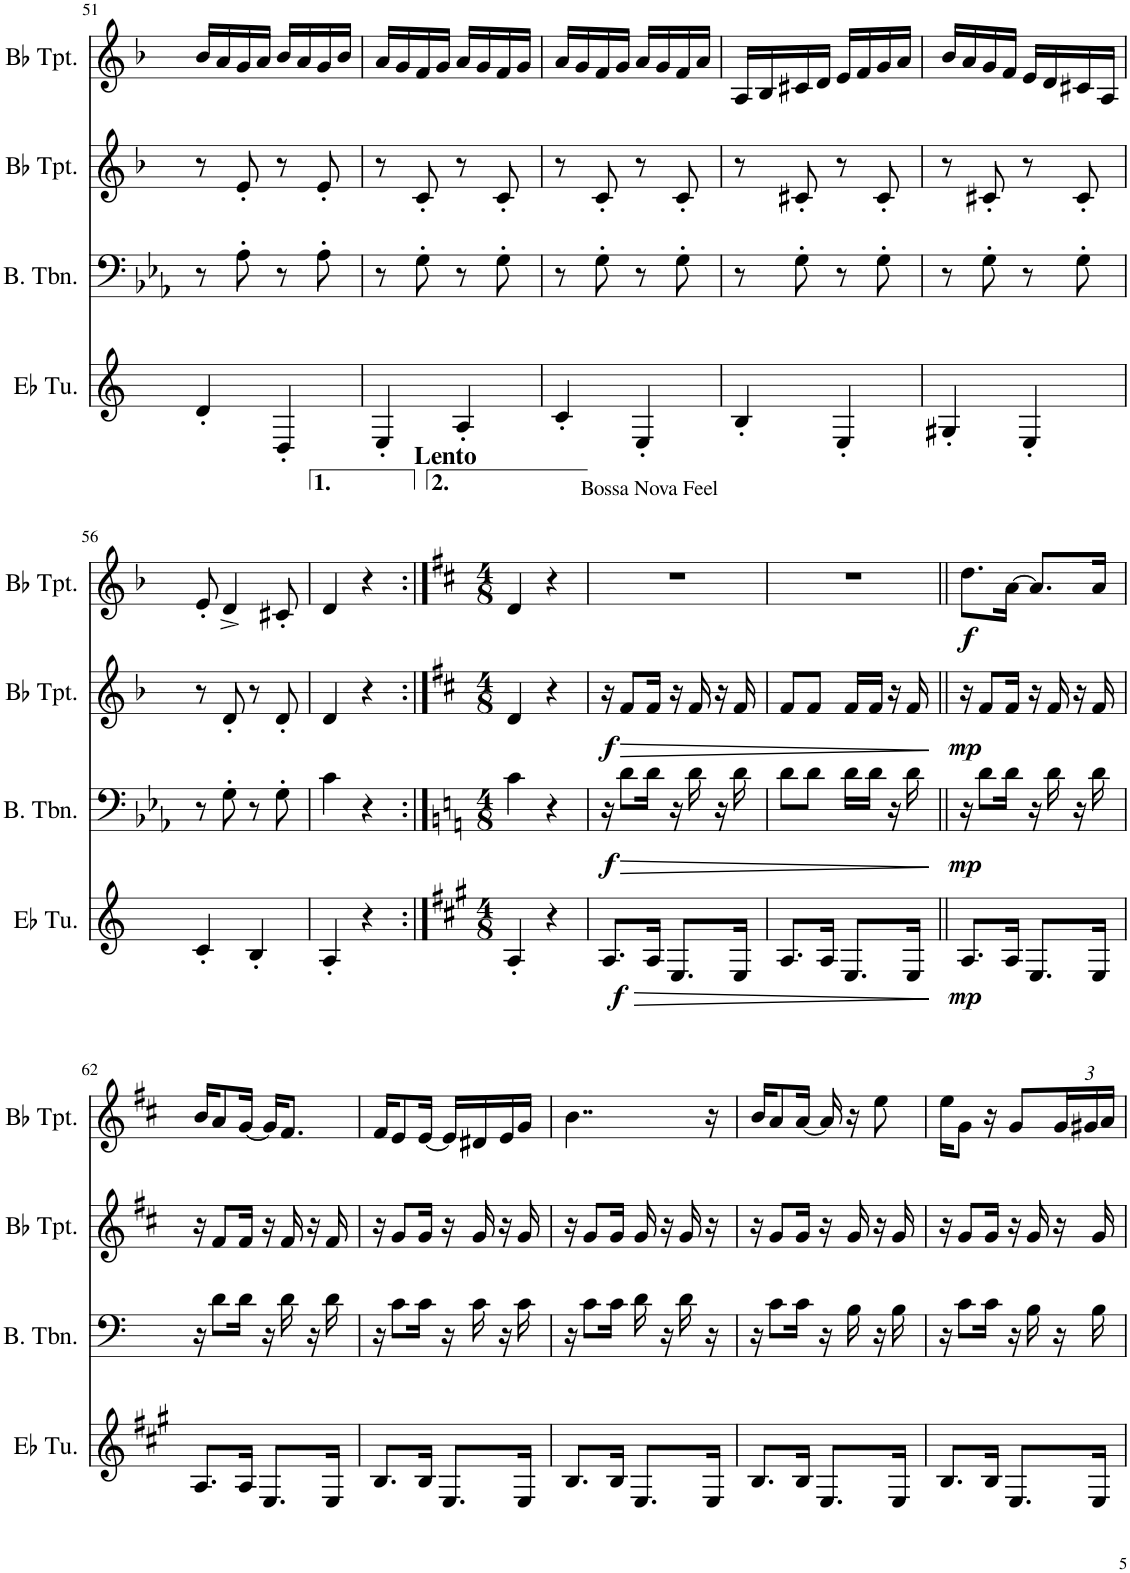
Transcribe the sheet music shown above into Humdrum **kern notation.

**kern	**dynam	**kern	**dynam	**kern	**dynam	**kern	**dynam
*part4	*part4	*part3	*part3	*part2	*part2	*part1	*part1
*staff4	*staff4	*staff3	*staff3	*staff2	*staff2	*staff1	*staff1
*I"Eb Tuba	*	*I"Bass Trombone	*	*I"Bb Trumpet	*	*I"Bb Trumpet	*
*I'Eb Tu.	*	*I'B. Tbn.	*	*I'Bb Tpt.	*	*I'Bb Tpt.	*
!!LO:PB:g=z
*clefG2	*	*clefF4	*	*clefG2	*	*clefG2	*
*Trd12c21	*	*	*	*Trd1c2	*	*Trd1c2	*
*k[]	*	*k[b-e-a-]	*	*k[b-]	*	*k[b-]	*
*M2/4	*	*M2/4	*	*M2/4	*	*M2/4	*
=51	=51	=51	=51	=51	=51	=51	=51
4d'/	.	8r	.	8r	.	16b-/LL	.
.	.	.	.	.	.	16a/	.
.	.	8A-'\	.	8e'/	.	16g/	.
.	.	.	.	.	.	16a/JJ	.
4D'/	.	8r	.	8r	.	16b-/LL	.
.	.	.	.	.	.	16a/	.
.	.	8A-'\	.	8e'/	.	16g/	.
.	.	.	.	.	.	16b-/JJ	.
=52	=52	=52	=52	=52	=52	=52	=52
4E'/	.	8r	.	8r	.	16a/LL	.
.	.	.	.	.	.	16g/	.
.	.	8G'\	.	8c'/	.	16f/	.
.	.	.	.	.	.	16g/JJ	.
4A'/	.	8r	.	8r	.	16a/LL	.
.	.	.	.	.	.	16g/	.
.	.	8G'\	.	8c'/	.	16f/	.
.	.	.	.	.	.	16g/JJ	.
=53	=53	=53	=53	=53	=53	=53	=53
4c'/	.	8r	.	8r	.	16a/LL	.
.	.	.	.	.	.	16g/	.
.	.	8G'\	.	8c'/	.	16f/	.
.	.	.	.	.	.	16g/JJ	.
4E'/	.	8r	.	8r	.	16a/LL	.
.	.	.	.	.	.	16g/	.
.	.	8G'\	.	8c'/	.	16f/	.
.	.	.	.	.	.	16a/JJ	.
=54	=54	=54	=54	=54	=54	=54	=54
4B'/	.	8r	.	8r	.	16A/LL	.
.	.	.	.	.	.	16B-/	.
.	.	8G'\	.	8c#X'/	.	16c#X/	.
.	.	.	.	.	.	16d/JJ	.
4E'/	.	8r	.	8r	.	16e/LL	.
.	.	.	.	.	.	16f/	.
.	.	8G'\	.	8c#'/	.	16g/	.
.	.	.	.	.	.	16a/JJ	.
=55	=55	=55	=55	=55	=55	=55	=55
4G#X'/	.	8r	.	8r	.	16b-/LL	.
.	.	.	.	.	.	16a/	.
.	.	8G'\	.	8c#X'/	.	16g/	.
.	.	.	.	.	.	16f/JJ	.
4E'/	.	8r	.	8r	.	16e/LL	.
.	.	.	.	.	.	16d/	.
.	.	8G'\	.	8c#'/	.	16c#X/	.
.	.	.	.	.	.	16A/JJ	.
!!LO:LB:g=z
=56	=56	=56	=56	=56	=56	=56	=56
4c'/	.	8r	.	8r	.	8e'/	.
.	.	8G'\	.	8d'/	.	4d^/	.
4B'/	.	8r	.	8r	.	.	.
.	.	8G'\	.	8d'/	.	8c#X'/	.
=57	=57	=57	=57	=57	=57	=57	=57
4A'/	.	4c\	.	4d/	.	4d/	.
4r	.	4r	.	4r	.	4r	.
=58:|!	=58:|!	=58:|!	=58:|!	=58:|!	=58:|!	=58:|!	=58:|!
*k[f#c#g#]	*	*k[]	*	*k[f#c#]	*	*k[f#c#]	*
*M4/8	*	*M4/8	*	*M4/8	*	*M4/8	*
!	!	!	!	!	!	!LO:TX:a:B:t=Lento	!
4A'/	.	4c\	.	4d/	.	4d/	.
4r	.	4r	.	4r	.	4r	.
=59	=59	=59	=59	=59	=59	=59	=59
!	!	!	!	!	!	!LO:TX:a:t=Bossa Nova Feel	!
!	!LO:HP:b	!	!	!	!	!	!
!	!LO:DY:n=1:b	!	!LO:DY:b	!	!LO:DY:b	!	!
8.A/L	> f	16r	f	16r	f	2r	.
!	!	!	!LO:HP:b	!	!LO:HP:b	!	!
.	.	8d\L	>	8f#/L	>	.	.
16A/Jk	.	16d\Jk	.	16f#/Jk	.	.	.
8.E/L	.	16r	.	16r	.	.	.
.	.	16d\	.	16f#/	.	.	.
.	.	16r	.	16r	.	.	.
16E/Jk	.	16d\	.	16f#/	.	.	.
=60	=60	=60	=60	=60	=60	=60	=60
8.A/L	.	8d\L	.	8f#/L	.	2r	.
.	.	8d\J	.	8f#/J	.	.	.
16A/Jk	.	.	.	.	.	.	.
8.E/L	.	16d\LL	.	16f#/LL	.	.	.
.	.	16d\JJ	.	16f#/JJ	.	.	.
.	.	16r	.	16r	.	.	.
16E/Jk	.	16d\	.	16f#/	.	.	.
.	]	.	]	.	]	.	.
=61||	=61||	=61||	=61||	=61||	=61||	=61||	=61||
!	!LO:DY:b	!	!LO:DY:b	!	!LO:DY:b	!	!LO:DY:b
8.A/L	mp	16r	mp	16r	mp	8.dd\L	f
.	.	8d\L	.	8f#/L	.	.	.
16A/Jk	.	16d\Jk	.	16f#/Jk	.	[16a\Jk	.
8.E/L	.	16r	.	16r	.	8.a/L]	.
.	.	16d\	.	16f#/	.	.	.
.	.	16r	.	16r	.	.	.
16E/Jk	.	16d\	.	16f#/	.	16a/Jk	.
!!LO:LB:g=z
=62	=62	=62	=62	=62	=62	=62	=62
8.A/L	.	16r	.	16r	.	16b/KL	.
.	.	8d\L	.	8f#/L	.	8a/	.
16A/Jk	.	16d\Jk	.	16f#/Jk	.	[16g/Jk	.
8.E/L	.	16r	.	16r	.	16g/KL]	.
.	.	16d\	.	16f#/	.	8.f#/J	.
.	.	16r	.	16r	.	.	.
16E/Jk	.	16d\	.	16f#/	.	.	.
=63	=63	=63	=63	=63	=63	=63	=63
8.B/L	.	16r	.	16r	.	16f#/KL	.
.	.	8c\L	.	8g/L	.	8e/	.
16B/Jk	.	16c\Jk	.	16g/Jk	.	[16e/Jk	.
8.E/L	.	16r	.	16r	.	16e/LL]	.
.	.	16c\	.	16g/	.	16d#X/	.
.	.	16r	.	16r	.	16e/	.
16E/Jk	.	16c\	.	16g/	.	16g/JJ	.
=64	=64	=64	=64	=64	=64	=64	=64
8.B/L	.	16r	.	16r	.	4..b\	.
.	.	8c\L	.	8g/L	.	.	.
16B/Jk	.	16c\Jk	.	16g/Jk	.	.	.
8.E/L	.	16d\	.	16g/	.	.	.
.	.	16r	.	16r	.	.	.
.	.	16d\	.	16g/	.	.	.
16E/Jk	.	16r	.	16r	.	16r	.
=65	=65	=65	=65	=65	=65	=65	=65
8.B/L	.	16r	.	16r	.	16b/KL	.
.	.	8c\L	.	8g/L	.	8a/	.
16B/Jk	.	16c\Jk	.	16g/Jk	.	[16a/Jk	.
8.E/L	.	16r	.	16r	.	16a/]	.
.	.	16B\	.	16g/	.	16r	.
.	.	16r	.	16r	.	8ee\	.
16E/Jk	.	16B\	.	16g/	.	.	.
=66	=66	=66	=66	=66	=66	=66	=66
8.B/L	.	16r	.	16r	.	16ee\KL	.
.	.	8c\L	.	8g/L	.	8g\J	.
16B/Jk	.	16c\Jk	.	16g/Jk	.	16r	.
8.E/L	.	16r	.	16r	.	8g/L	.
.	.	16B\	.	16g/	.	.	.
*	*	*	*	*	*	*Xbrackettup	*
.	.	16r	.	16r	.	24g/L	.
.	.	.	.	.	.	24g#X/	.
16E/Jk	.	16B\	.	16g/	.	.	.
.	.	.	.	.	.	24a/JJ	.
=	=	=	=	=	=	=	=
*-	*-	*-	*-	*-	*-	*-	*-
